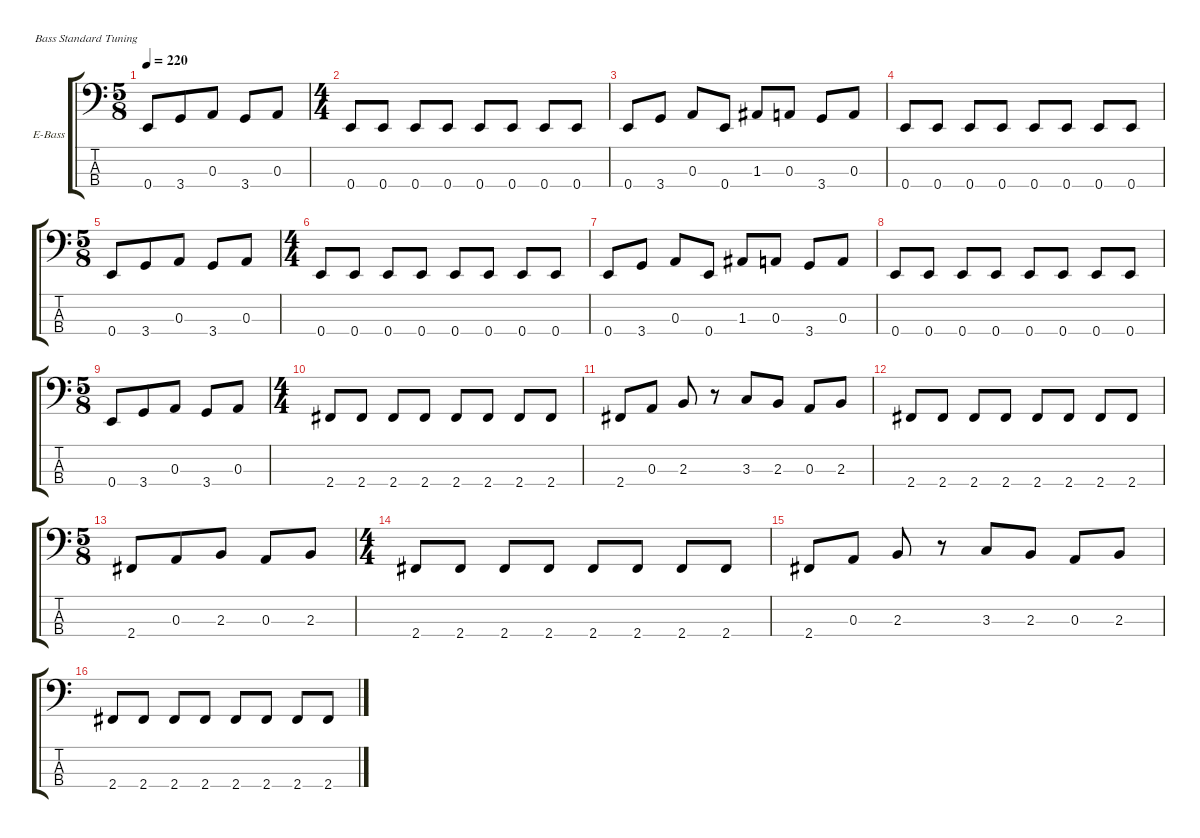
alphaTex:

\hideDynamics
\bracketExtendMode groupsimilarinstruments
\firstSystemTrackNameOrientation horizontal
\otherSystemsTrackNameOrientation horizontal
\track ("Bass" "E-Bass") {multiBarRest instrument electricbassfinger}
\staff {score tabs}
\tuning (G2 D2 A1 E1)
\ts (5 8)
\tempo 220
\clef f4
\ks c
0.4.8{dy fff} 3.4.8 0.3.8 3.4.8 0.3.8 |
\ts (4 4)
0.4.8 0.4.8 0.4.8 0.4.8 0.4.8 0.4.8 0.4.8 0.4.8 |
0.4.8 3.4.8 0.3.8 0.4.8 1.3.8 0.3.8 3.4.8 0.3.8 |
0.4.8 0.4.8 0.4.8 0.4.8 0.4.8 0.4.8 0.4.8 0.4.8 |
\ts (5 8)
0.4.8 3.4.8 0.3.8 3.4.8 0.3.8 |
\ts (4 4)
0.4.8 0.4.8 0.4.8 0.4.8 0.4.8 0.4.8 0.4.8 0.4.8 |
0.4.8 3.4.8 0.3.8 0.4.8 1.3.8 0.3.8 3.4.8 0.3.8 |
0.4.8 0.4.8 0.4.8 0.4.8 0.4.8 0.4.8 0.4.8 0.4.8 |
\ts (5 8)
0.4.8 3.4.8 0.3.8 3.4.8 0.3.8 |
\ts (4 4)
2.4.8 2.4.8 2.4.8 2.4.8 2.4.8 2.4.8 2.4.8 2.4.8 |
2.4.8 0.3.8 2.3.8 r.8 3.3.8 2.3.8 0.3.8 2.3.8 |
2.4.8 2.4.8 2.4.8 2.4.8 2.4.8 2.4.8 2.4.8 2.4.8 |
\ts (5 8)
2.4.8 0.3.8 2.3.8 0.3.8 2.3.8 |
\ts (4 4)
2.4.8 2.4.8 2.4.8 2.4.8 2.4.8 2.4.8 2.4.8 2.4.8 |
2.4.8 0.3.8 2.3.8 r.8 3.3.8 2.3.8 0.3.8 2.3.8 |
2.4.8 2.4.8 2.4.8 2.4.8 2.4.8 2.4.8 2.4.8 2.4.8
